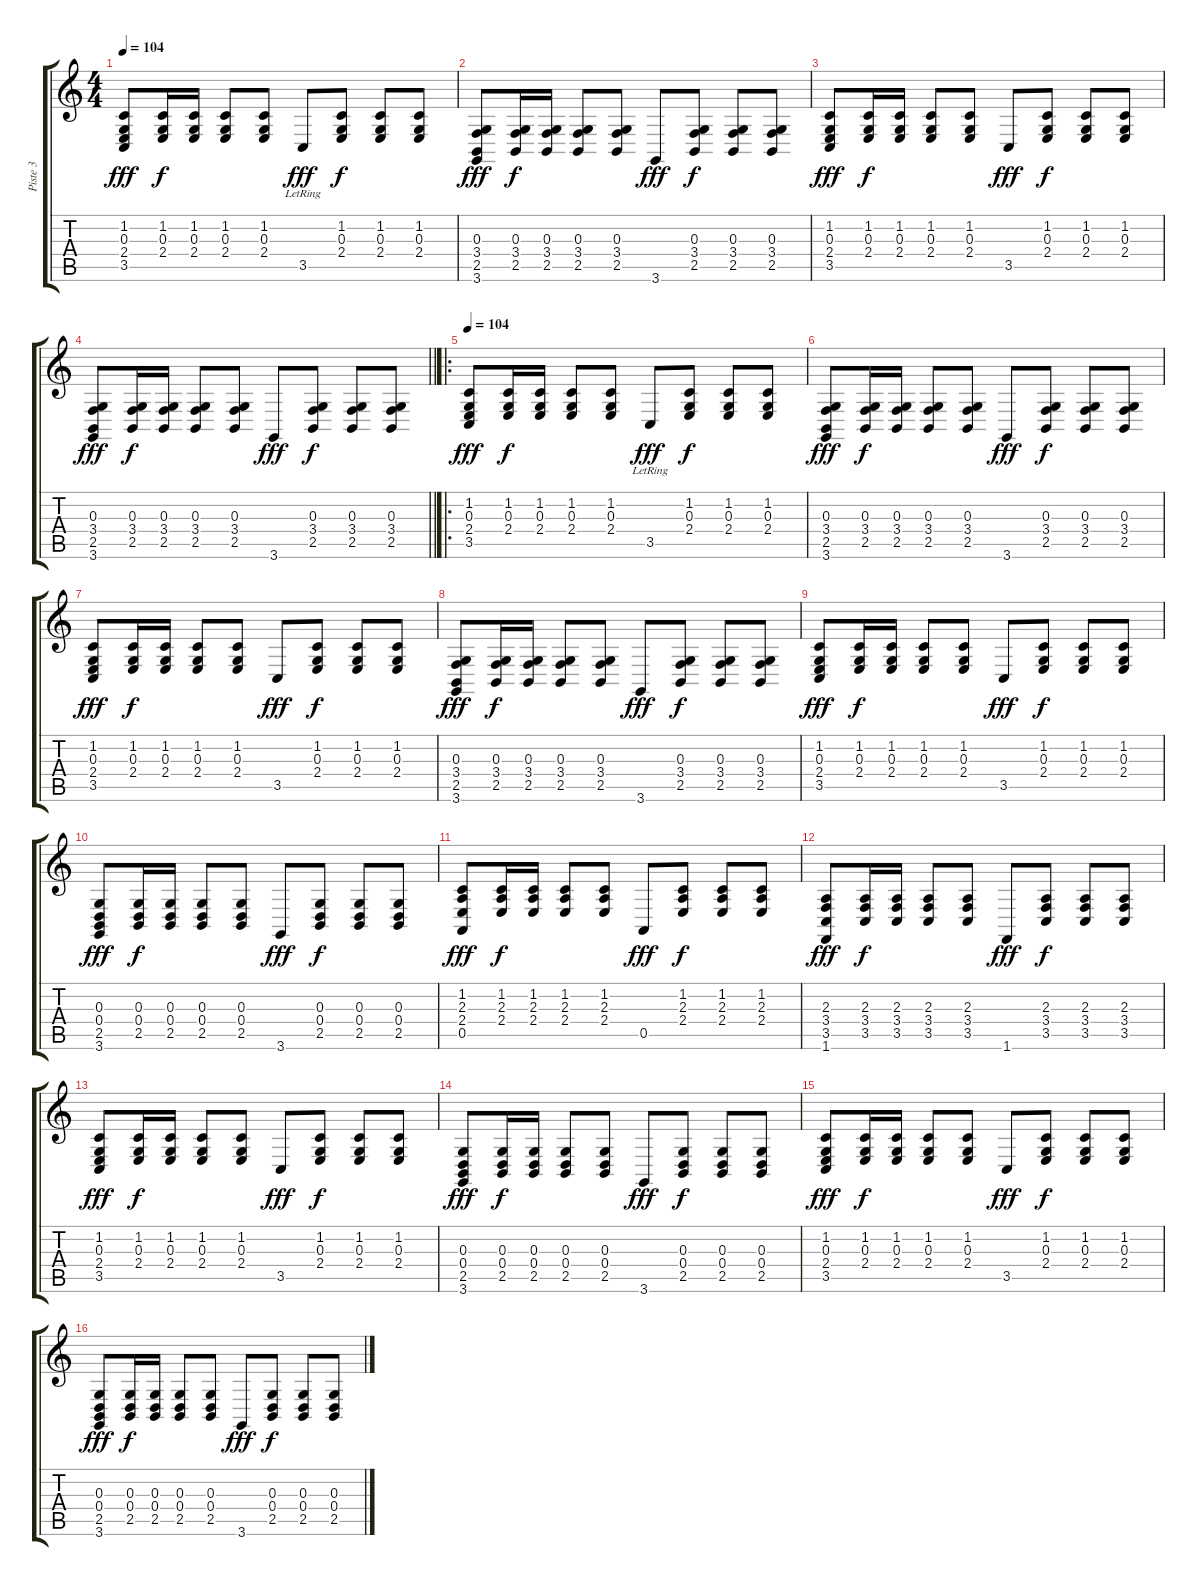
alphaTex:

\track ("Piste 3" "Piste 3") {instrument brightacousticpiano}
\staff {score tabs}
\tuning (E4 B3 G3 D3 A2 E2) {hide}
\ts (4 4)
\tempo 104
\clef g2
\ks c
(1.2 0.3 2.4 3.5).8{dy fff instrument brightacousticpiano} (1.2 0.3 2.4).16{dy f} (1.2 0.3 2.4).16 (1.2 0.3 2.4).8 (1.2 0.3 2.4).8 3.5{lr}.8{dy fff} (1.2 0.3 2.4).8{dy f} (1.2 0.3 2.4).8 (1.2 0.3 2.4).8 |
(0.3 3.4 2.5 3.6).8{dy fff} (0.3 3.4 2.5).16{dy f} (0.3 3.4 2.5).16 (0.3 3.4 2.5).8 (0.3 3.4 2.5).8 3.6.8{dy fff} (0.3 3.4 2.5).8{dy f} (0.3 3.4 2.5).8 (0.3 3.4 2.5).8 |
(1.2 0.3 2.4 3.5).8{dy fff} (1.2 0.3 2.4).16{dy f} (1.2 0.3 2.4).16 (1.2 0.3 2.4).8 (1.2 0.3 2.4).8 3.5.8{dy fff} (1.2 0.3 2.4).8{dy f} (1.2 0.3 2.4).8 (1.2 0.3 2.4).8 |
\barLineRight lightlight
(0.3 3.4 2.5 3.6).8{dy fff} (0.3 3.4 2.5).16{dy f} (0.3 3.4 2.5).16 (0.3 3.4 2.5).8 (0.3 3.4 2.5).8 3.6.8{dy fff} (0.3 3.4 2.5).8{dy f} (0.3 3.4 2.5).8 (0.3 3.4 2.5).8 |
\ro
\tempo 104
(1.2 0.3 2.4 3.5).8{dy fff} (1.2 0.3 2.4).16{dy f} (1.2 0.3 2.4).16 (1.2 0.3 2.4).8 (1.2 0.3 2.4).8 3.5{lr}.8{dy fff} (1.2 0.3 2.4).8{dy f} (1.2 0.3 2.4).8 (1.2 0.3 2.4).8 |
(0.3 3.4 2.5 3.6).8{dy fff} (0.3 3.4 2.5).16{dy f} (0.3 3.4 2.5).16 (0.3 3.4 2.5).8 (0.3 3.4 2.5).8 3.6.8{dy fff} (0.3 3.4 2.5).8{dy f} (0.3 3.4 2.5).8 (0.3 3.4 2.5).8 |
(1.2 0.3 2.4 3.5).8{dy fff} (1.2 0.3 2.4).16{dy f} (1.2 0.3 2.4).16 (1.2 0.3 2.4).8 (1.2 0.3 2.4).8 3.5.8{dy fff} (1.2 0.3 2.4).8{dy f} (1.2 0.3 2.4).8 (1.2 0.3 2.4).8 |
(0.3 3.4 2.5 3.6).8{dy fff} (0.3 3.4 2.5).16{dy f} (0.3 3.4 2.5).16 (0.3 3.4 2.5).8 (0.3 3.4 2.5).8 3.6.8{dy fff} (0.3 3.4 2.5).8{dy f} (0.3 3.4 2.5).8 (0.3 3.4 2.5).8 |
(1.2 0.3 2.4 3.5).8{dy fff} (1.2 0.3 2.4).16{dy f} (1.2 0.3 2.4).16 (1.2 0.3 2.4).8 (1.2 0.3 2.4).8 3.5.8{dy fff} (1.2 0.3 2.4).8{dy f} (1.2 0.3 2.4).8 (1.2 0.3 2.4).8 |
(0.3 0.4 2.5 3.6).8{dy fff} (0.3 0.4 2.5).16{dy f} (0.3 0.4 2.5).16 (0.3 0.4 2.5).8 (0.3 0.4 2.5).8 3.6.8{dy fff} (0.3 0.4 2.5).8{dy f} (0.3 0.4 2.5).8 (0.3 0.4 2.5).8 |
(1.2 2.3 2.4 0.5).8{dy fff} (1.2 2.3 2.4).16{dy f} (1.2 2.3 2.4).16 (1.2 2.3 2.4).8 (1.2 2.3 2.4).8 0.5.8{dy fff} (1.2 2.3 2.4).8{dy f} (1.2 2.3 2.4).8 (1.2 2.3 2.4).8 |
(2.3 3.4 3.5 1.6).8{dy fff} (2.3 3.4 3.5).16{dy f} (2.3 3.4 3.5).16 (2.3 3.4 3.5).8 (2.3 3.4 3.5).8 1.6.8{dy fff} (2.3 3.4 3.5).8{dy f} (2.3 3.4 3.5).8 (2.3 3.4 3.5).8 |
(1.2 0.3 2.4 3.5).8{dy fff} (1.2 0.3 2.4).16{dy f} (1.2 0.3 2.4).16 (1.2 0.3 2.4).8 (1.2 0.3 2.4).8 3.5.8{dy fff} (1.2 0.3 2.4).8{dy f} (1.2 0.3 2.4).8 (1.2 0.3 2.4).8 |
(0.3 0.4 2.5 3.6).8{dy fff} (0.3 0.4 2.5).16{dy f} (0.3 0.4 2.5).16 (0.3 0.4 2.5).8 (0.3 0.4 2.5).8 3.6.8{dy fff} (0.3 0.4 2.5).8{dy f} (0.3 0.4 2.5).8 (0.3 0.4 2.5).8 |
(1.2 0.3 2.4 3.5).8{dy fff} (1.2 0.3 2.4).16{dy f} (1.2 0.3 2.4).16 (1.2 0.3 2.4).8 (1.2 0.3 2.4).8 3.5.8{dy fff} (1.2 0.3 2.4).8{dy f} (1.2 0.3 2.4).8 (1.2 0.3 2.4).8 |
(0.3 0.4 2.5 3.6).8{dy fff} (0.3 0.4 2.5).16{dy f} (0.3 0.4 2.5).16 (0.3 0.4 2.5).8 (0.3 0.4 2.5).8 3.6.8{dy fff} (0.3 0.4 2.5).8{dy f} (0.3 0.4 2.5).8 (0.3 0.4 2.5).8
